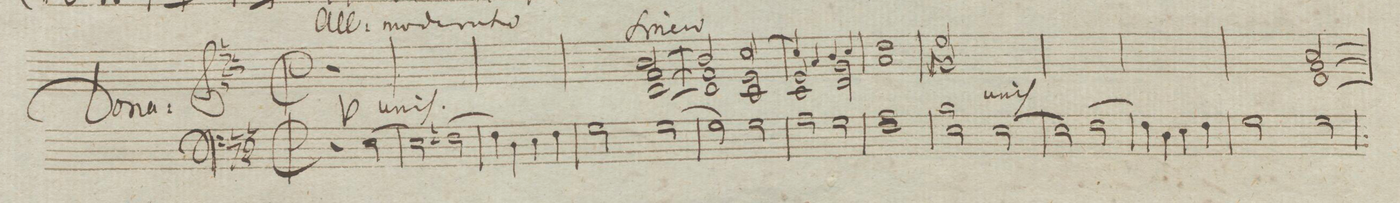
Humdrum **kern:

**kern
*I"Organo
*clefF4
*k[fngn]
*met(c|)
*M2/2
*2\right
*below
2r
[2E\
=2
2E\]
[2Fn\
=3
4F\]
4D\
4E\
4F\
=4
2G\
[2G\
=5
2G\]
2G\
=6
2A\
2G\
=7
1F\ 1A\
=8
2E\ 2B\
[2E\
=9
2E\]
[2F\
=10
4F\]
4D\
4E\
4F\
=11
2G\
2G\
=12
*-
